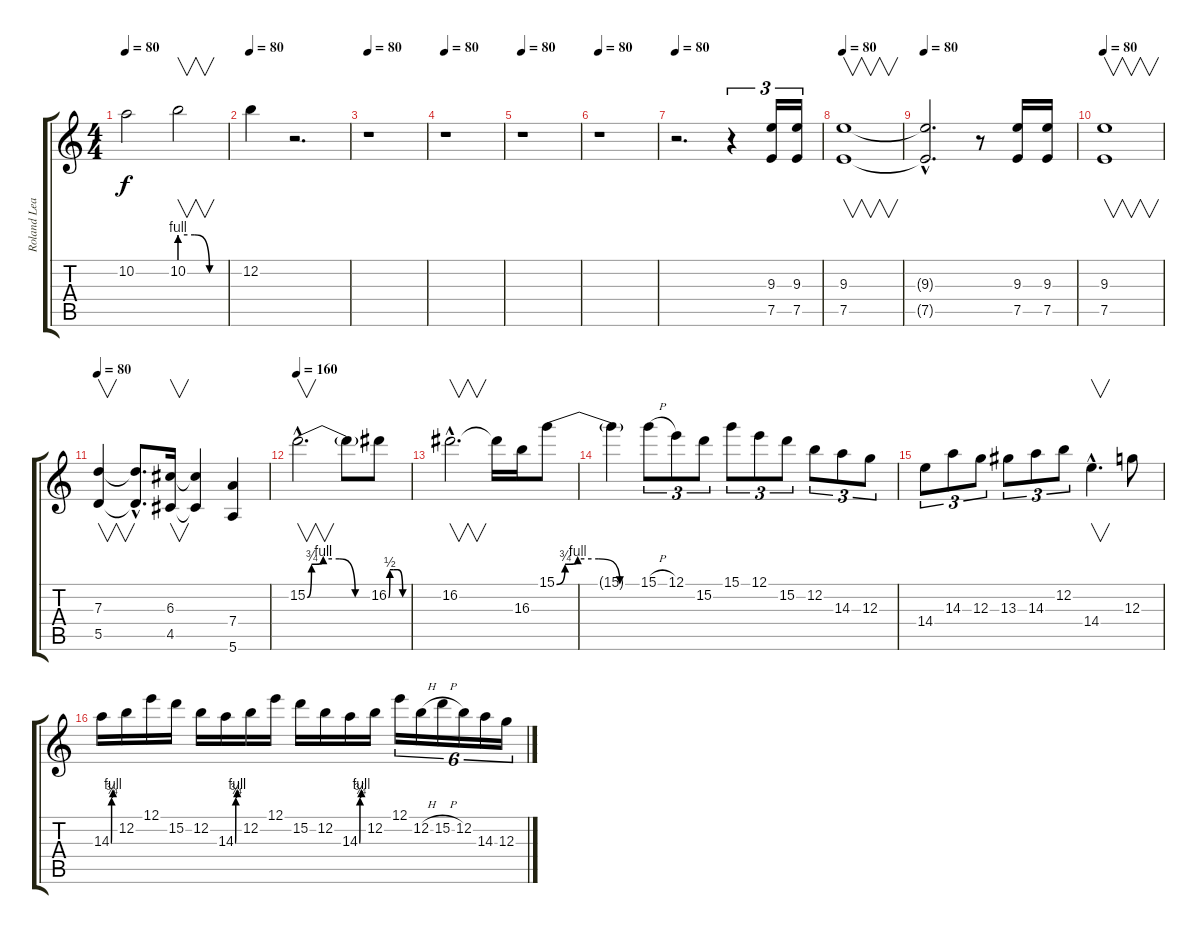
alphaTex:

\track ("Roland Lead" "Roland Lea") {instrument overdrivenguitar}
\staff {score tabs}
\tuning (E4 B3 G3 D3 A2 E2) {hide}
\ts (4 4)
\tempo 80
\clef g2
\ks c
10.2{t}.2{dy f} 10.2{be (custom 0 4 20 4 40 0 60 0)}.2{v} |
\tempo 80
12.2.4 r.2{d} |
\tempo 80
r.1 |
\tempo 80
r.1 |
\tempo 80
r.1 |
\tempo 80
r.1 |
\tempo 80
r.2{d} r.4{tu (3 2)} (9.3 7.5).16{tu (3 2)} (9.3 7.5).16{tu (3 2)} |
\tempo 80
(9.3 7.5).1{v} |
\tempo 80
(9.3{hac t} 7.5{hac t}).2{d} r.8 (9.3 7.5).16 (9.3 7.5).16 |
\tempo 80
(9.3 7.5).1{v} |
\tempo 80
(7.3 5.5).4{v} (7.3{hac t} 5.5{hac t}).8{d} (6.3 4.5).16{v} (6.3{t} 4.5{t}).4 (7.4 5.6).4 |
\tempo 160
15.2{be (custom 0 0 4 3 15 4 30 4 45 0 60 0) hac}.2{v d} 15.2{t}.8 16.2{be (custom 0 0 4 2 15 2 30 2 45 0 60 0)}.8 |
16.2{hac}.2{v d} 16.2{t}.16 16.3.16 15.1{be (custom 0 0 6 3 15 4 30 4 45 0 60 0)}.8 |
15.1{t}.4 15.1{h}.8{tu (3 2)} 12.1.8{tu (3 2)} 15.2.8{tu (3 2)} 15.1.8{tu (3 2)} 12.1.8{tu (3 2)} 15.2.8{tu (3 2)} 12.2.8{tu (3 2)} 14.3.8{tu (3 2)} 12.3.8{tu (3 2)} |
14.4.8{tu (3 2)} 14.3.8{tu (3 2)} 12.3.8{tu (3 2)} 13.3.8{tu (3 2)} 14.3.8{tu (3 2)} 12.2.8{tu (3 2)} 14.4{hac}.4{v d} 12.3.8 |
14.3{be (custom 0 0 5 3 30 4 60 4)}.16 12.2.16 12.1.16 15.2.16 12.2.16 14.3{be (custom 0 0 5 3 30 4 60 4)}.16 12.2.16 12.1.16 15.2.16 12.2.16 14.3{be (custom 0 0 5 3 30 4 60 4)}.16 12.2.16 12.1.16{tu (6 4)} 12.2{h}.16{tu (6 4)} 15.2{h}.16{tu (6 4)} 12.2.16{tu (6 4)} 14.3.16{tu (6 4)} 12.3.16{tu (6 4)}
